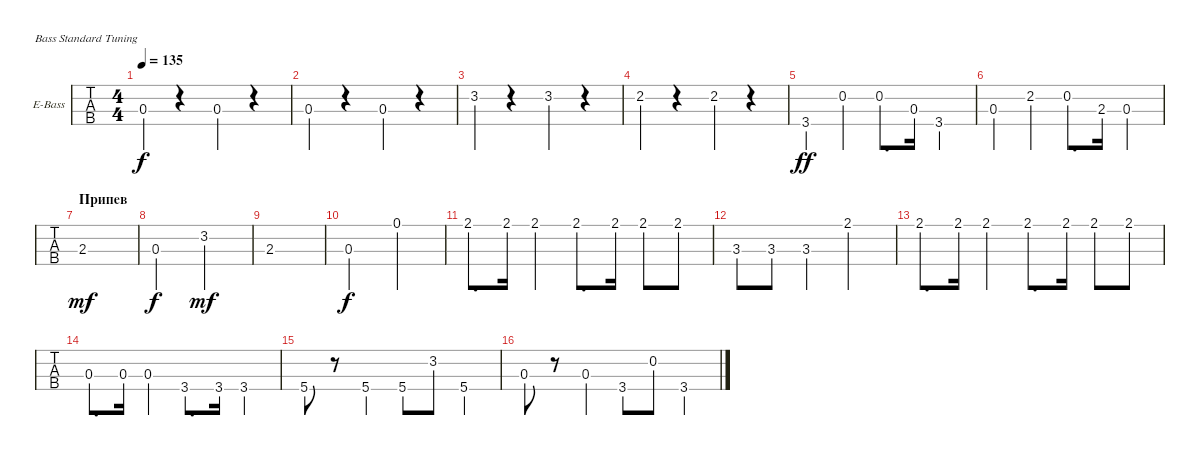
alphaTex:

\defaultSystemsLayout 4
\bracketExtendMode groupsimilarinstruments
\firstSystemTrackNameOrientation horizontal
\otherSystemsTrackNameOrientation horizontal
\track ("Electric Bass" "E-Bass") {instrument electricbassfinger}
\staff {tabs}
\tuning (G2 D2 A1 E1)
\ts (4 4)
\tempo 135
\clef f4
\scale
0.333333
\ks c
0.3.4{dy f} r.4 0.3.4 r.4 |
\scale
0.333333 0.3.4 r.4 0.3.4 r.4 |
\scale
0.333333 3.2.4 r.4 3.2.4 r.4 |
\scale
0.333333 2.2.4 r.4 2.2.4 r.4 |
3.4.4{dy ff} 0.2.4 0.2.8{d} 0.3.16 3.4.4 |
\scale
0.333333 0.3.4 2.2.4 0.2.8{d} 2.3.16 0.3.4 |
\section ("" "Припев")
\scale
0.333333 2.3.1{dy mf} |
\scale
0.333333 0.3.2{dy f} 3.2.2{dy mf} |
\scale
0.333333 2.3.1 |
\scale
0.333333 0.3.2{dy f} 0.1.2 |
\scale
0.333333 2.1.8{d} 2.1.16 2.1.4 2.1.8{d} 2.1.16 2.1.8 2.1.8 |
\scale
0.333333 3.3.8 3.3.8 3.3.4 2.1.2 |
\scale
0.333333 2.1.8{d} 2.1.16 2.1.4 2.1.8{d} 2.1.16 2.1.8 2.1.8 |
\scale
0.333333 0.3.8{d} 0.3.16 0.3.4 3.4.8{d} 3.4.16 3.4.4 |
\scale
0.333333 5.4.8 r.8 5.4.4 5.4.8 3.2.8 5.4.4 |
\scale
0.333333 0.3.8 r.8 0.3.4 3.4.8 0.2.8 3.4.4
